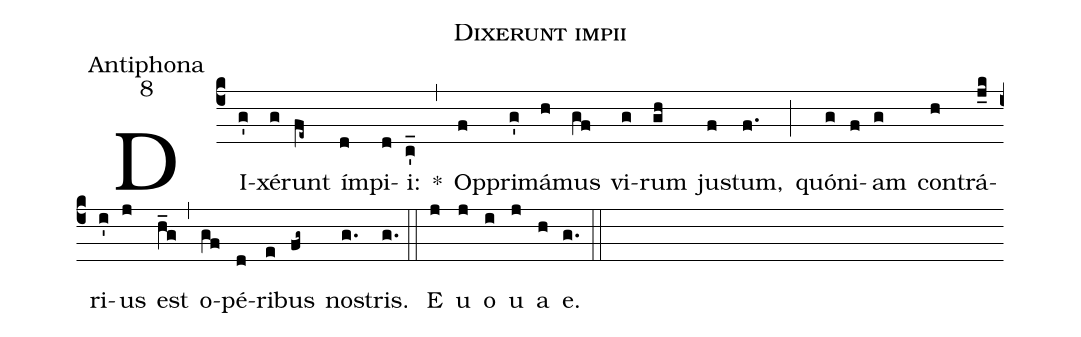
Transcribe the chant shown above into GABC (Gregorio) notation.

name:Dixerunt impii;
office-part:Antiphona;
mode:8;
%%
(c4) DI(g')xé(g)runt(fe~) ím(d)pi(d)i:(c'_) *(,) Op(f)pri(g')má(h)mus(gf) vi(g)rum(gh) ju(f)stum,(f.) (;) quó(g)ni(f)am(g) con(h)trá(j_k)ri(i')us(j) est(h_g) (,) o(gf)pé(d)ri(e)bus(fg~) no(g.)stris.(g.) (::) <eu>E(j) u(j) o(i) u(j) a(h) e.</eu>(g.) (::)
